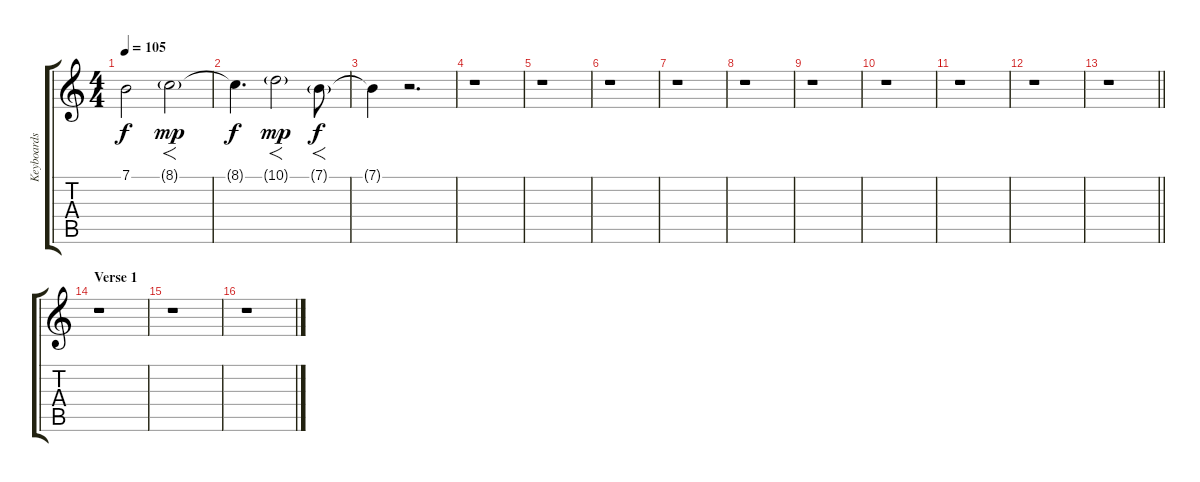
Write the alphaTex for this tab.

\track ("Keyboards 3" "Keyboards ") {instrument frenchhorn}
\staff {score tabs}
\tuning (E4 B3 G3 D3 A2 E2) {hide}
\ts (4 4)
\tempo 105
\clef g2
\ks c
7.1{t}.2{dy f} 8.1{g}.2{f dy mp} |
8.1{t}.4{d dy f} 10.1{g}.2{f dy mp} 7.1{g}.8{f dy f} |
7.1{t}.4 r.2{d} |
r.1 |
r.1 |
r.1 |
r.1 |
r.1 |
r.1 |
r.1 |
r.1 |
r.1 |
\barLineRight lightlight
r.1 |
\section ("" "Verse 1")
r.1 |
r.1 |
r.1
